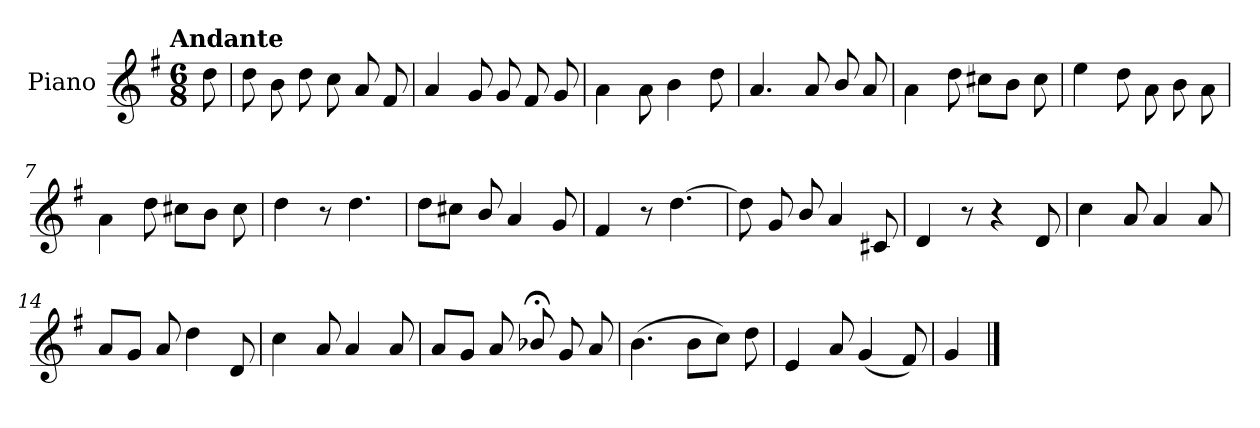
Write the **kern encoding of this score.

**kern
*part1
*staff1
*I"Piano
*I'Pno.
*clefG2
*k[f#]
!!LO:TX:omd:t=Andante
*M6/8
*MM92
=
8dd\
=1
8dd\
8b\
8dd\
8cc\
8a/
8f#/
=2
4a/
8g/
8g/
8f#/
8g/
=3
4a\
8a\
4b\
8dd\
!!LO:LB:g=z
=4
4.a/
8a/
8b/
8a/
=5
4a\
8dd\
8cc#X\L
8b\J
8cc#\
=6
4ee\
8dd\
8a\
8b\
8a\
=7
4a\
8dd\
8cc#X\L
8b\J
8cc#\
=8
4dd\
8r
4.dd\
!!LO:LB:g=z
=9
8dd\L
8cc#X\J
8b/
4a/
8g/
=10
4f#/
8r
[4.dd\
=11
8dd\]
8g/
8b/
4a/
8c#X/
=12
4d/
8r
4r
8d/
=13
4cc\
8a/
4a/
8a/
=14
8a/L
8g/J
8a/
4dd\
8d/
!!LO:LB:g=z
=15
4cc\
8a/
4a/
8a/
=16
8a/L
8g/J
8a/
8b-X;</
8g/
8a/
=17
(>4.b\
8b\L
8cc\J)
8dd\
=18
4e/
8a/
(<4g/
8f#/)
=19
4g/
==
*-
